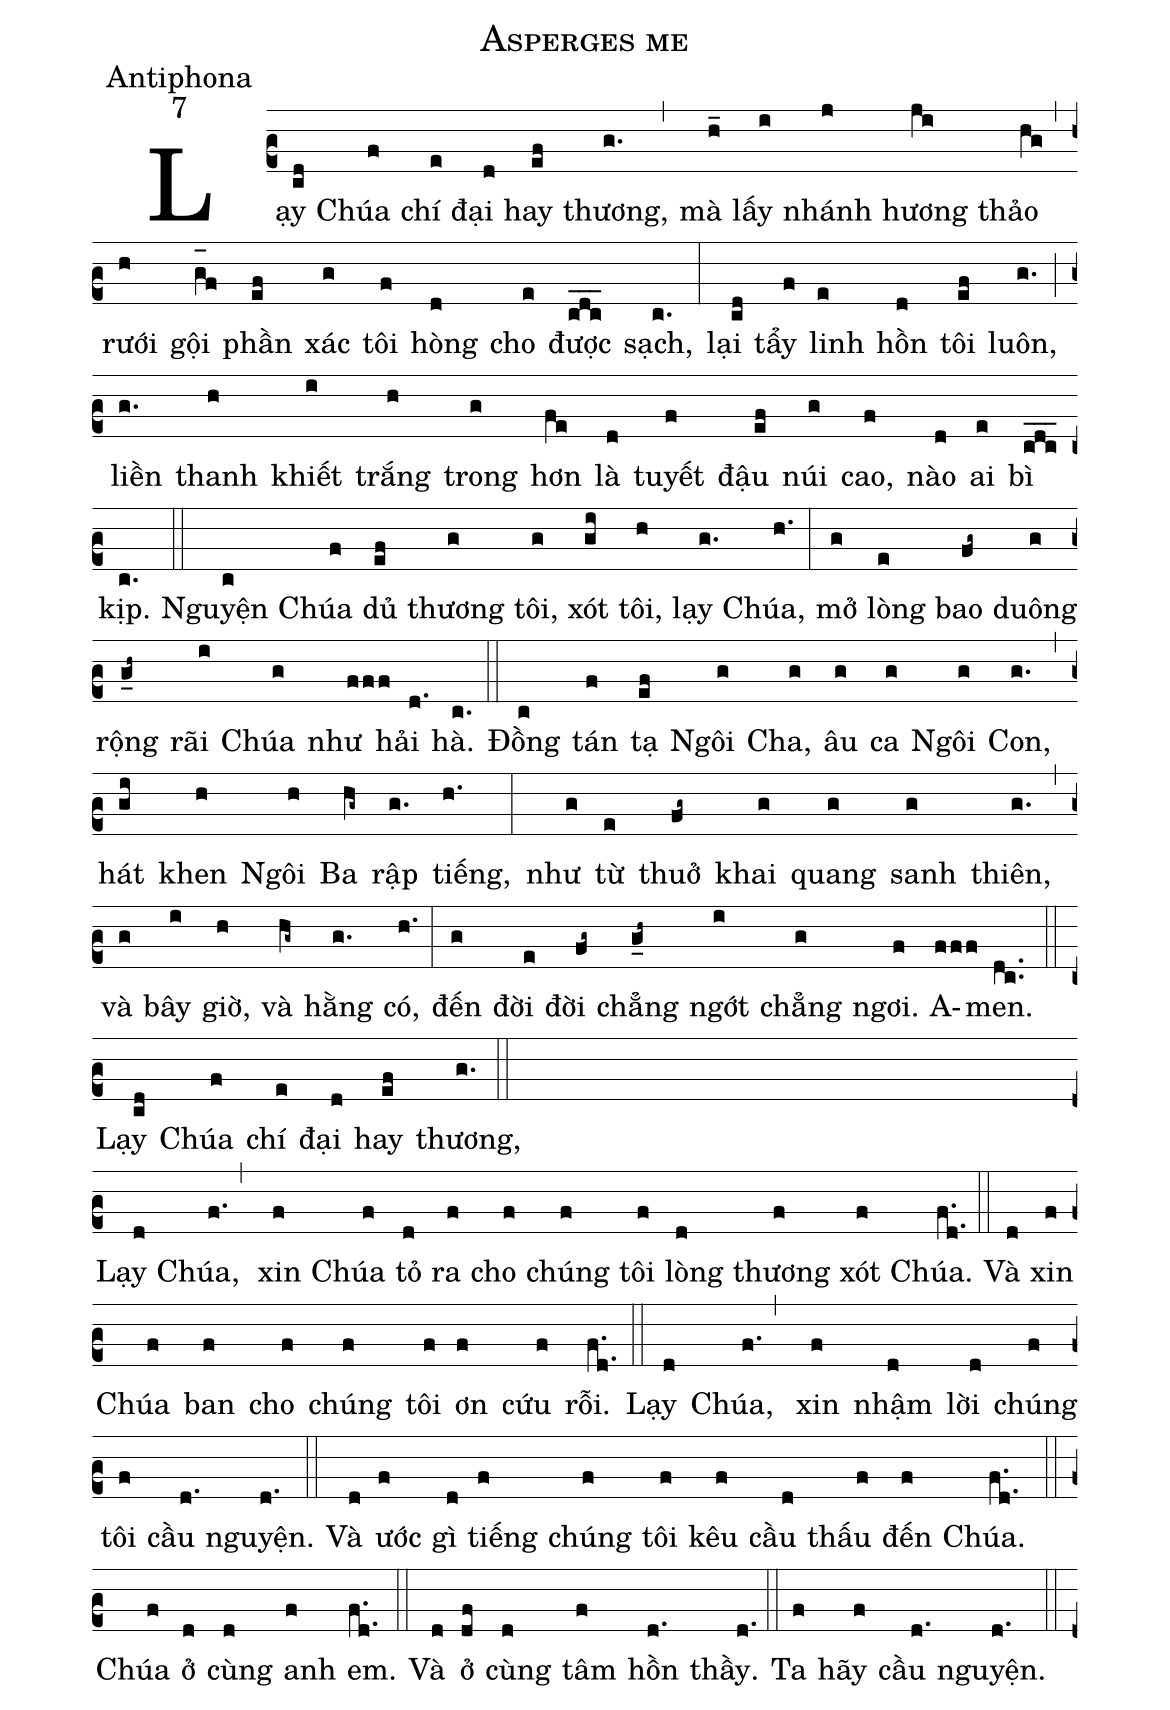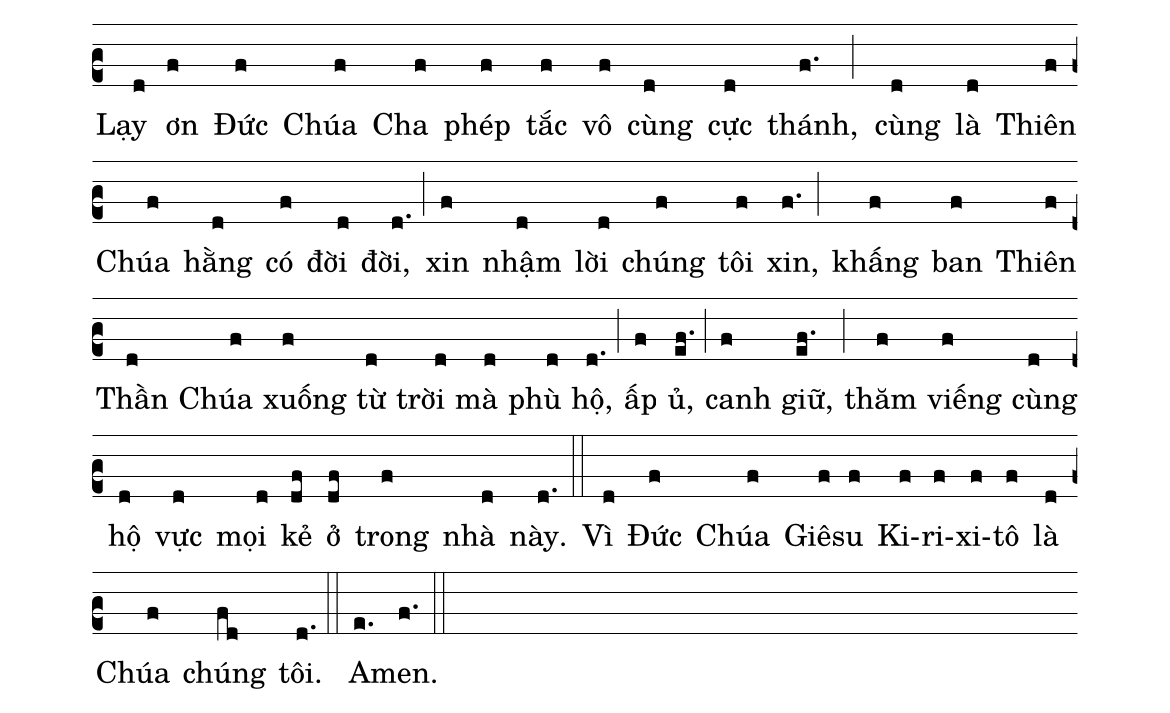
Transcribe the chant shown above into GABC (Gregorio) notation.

name:Asperges me;
office-part:Antiphona;
mode:7;
%%
(c2)Lạy(cd) Chúa(f) chí(e) đại(d) hay(ef) thương,(g.) (,) mà(h_) lấy(i) nhánh(j) hương(ji) thảo(hg) (,) rưới(h) gội(g_[oh:h]f) phần(ef) xác(g) tôi(f) hòng(d) cho(e) được(cdc___) sạch,(c.) (:) lại(cd) tẩy(f) linh(e) hồn(d) tôi(ef) luôn,(g.) (;) liền(g.) thanh(h) khiết(i) trắng(h) trong(g) hơn(fe) là(d) tuyết(f) đậu(ef) núi(g) cao,(f) nào(d) ai(e) bì(cdc___) kịp.(c.) (::) Nguyện(c) Chúa(f) dủ(ef) thương(g) tôi,(g) xót(gi) tôi,(h) lạy(g.) Chúa,(h.) (:) mở(g) lòng(e) bao(fg~) duông(g) rộng(g_h~) rãi(i) Chúa(g) như(fff) hải(d.) hà.(c.) (::) Đồng(c) tán(f) tạ(ef) Ngôi(g) Cha,(g) âu(g) ca(g) Ngôi(g) Con,(g.) (,) hát(gi) khen(h) Ngôi(h) Ba(hg~) rập(g.) tiếng,(h.) (:) như(g) từ(e) thuở(fg~) khai(g) quang(g) sanh(g) thiên,(g.) (,) và(g) bây(i) giờ,(h) và(hg~) hằng(g.) có,(h.) (:) đến(g) đời(e) đời(fg~) chẳng(g_h~) ngớt(i) chẳng(g) ngơi.(f) A(fff)men.(dc..) (::) Lạy(cd) Chúa(f) chí(e) đại(d) hay(ef) thương,(g.) (::Z)
Lạy(d) Chúa,(f.,) xin(f) Chúa(f) tỏ(d) ra(f) cho(f) chúng(f) tôi(f) lòng(d) thương(f) xót(f) Chúa.(f.d.) (::)
Và(d) xin(f) Chúa(f) ban(f) cho(f) chúng(f) tôi(f) ơn(f) cứu(f) rỗi.(f.d.) (::)
Lạy(d) Chúa,(f.,) xin(f) nhậm(d) lời(d) chúng(f) tôi(f) cầu(d.) nguyện.(d.) (::)
Và(d) ước(f) gì(d) tiếng(f) chúng(f) tôi(f) kêu(f) cầu(d) thấu(f) đến(f) Chúa.(f.d.) (::)
Chúa(f) ở(d) cùng(d) anh(f) em.(f.d.) (::)
Và(d) ở(df) cùng(d) tâm(f) hồn(d.) thầy.(d.) (::)
Ta(f) hãy(f) cầu(d.) nguyện.(d.) (::)
Lạy(d) ơn(f) Đức(f) Chúa(f) Cha(f) phép(f) tắc(f) vô(f) cùng(d) cực(d) thánh,(f.) (;) cùng(d) là(d) Thiên(f) Chúa(f) hằng(d) có(f) đời(d) đời,(d.) (;) xin(f) nhậm(d) lời(d) chúng(f) tôi(f) xin,(f.;) khấng(f) ban(f) Thiên(f) Thần(d) Chúa(f) xuống(f) từ(d) trời(d) mà(d) phù(d) hộ,(d.) (;) ấp(f) ủ,(ef.) (;) canh(f) giữ,(ef.) (;) thăm(f) viếng(f) cùng(d) hộ(d) vực(d) mọi(d) kẻ(df) ở(df) trong(f) nhà(d) này.(d.) (::) Vì(d) Đức(f) Chúa(f) Giê(f)su(f) Ki(f)ri(f)xi(f)tô(f) là(d) Chúa(f) chúng(fd) tôi.(d.) (::) A(e.)men.(f.) (::)
